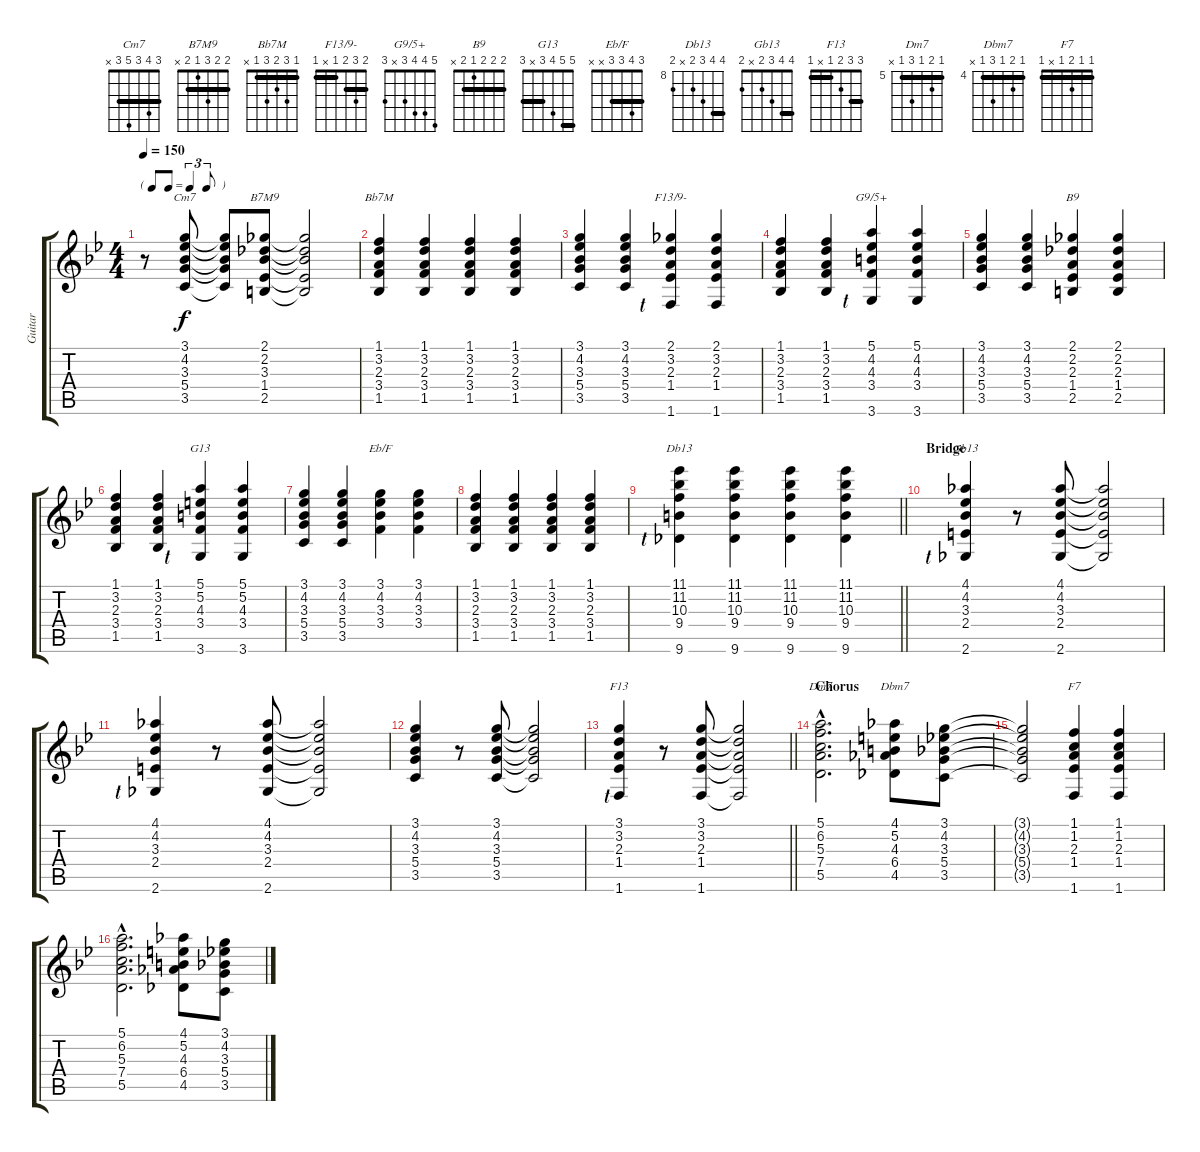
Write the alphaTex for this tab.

\track ("Guitar" "Guitar") {instrument acousticguitarnylon}
\staff {score tabs}
\tuning (E4 B3 G3 D3 A2 E2) {hide}
\chord ("Cm7" 3 4 3 5 3 x) {barre 3}
\chord ("B7M9" 2 2 3 1 2 x) {barre 2}
\chord ("Bb7M" 1 3 2 3 1 x) {barre 1}
\chord ("F13/9-" 2 3 2 1 x 1) {barre (1 2)}
\chord ("G9/5+" 5 4 4 3 x 3)
\chord ("B9" 2 2 2 1 2 x) {barre 2}
\chord ("G13" 5 5 4 3 x 3) {barre (3 5)}
\chord ("Eb/F" 3 4 3 3 x x) {barre 3}
\chord ("Db13" 11 11 10 9 x 9) {firstfret 8 barre 11}
\chord ("Gb13" 4 4 3 2 x 2) {barre 4}
\chord ("F13" 3 3 2 1 x 1) {barre (1 3)}
\chord ("Dm7" 5 6 5 7 5 x) {firstfret 5 barre 5}
\chord ("Dbm7" 4 5 4 6 4 x) {firstfret 4 barre 4}
\chord ("F7" 1 1 2 1 x 1) {barre 1}
\ts (4 4)
\tf triplet8th
\tempo 150
\clef g2
\ks bb
r.8{dy f} (3.1 4.2 3.3 5.4 3.5).8{ch "Cm7"} (3.1{t} 4.2{t} 3.3{t} 5.4{t} 3.5{t}).8 (2.1 2.2 3.3 1.4 2.5).8{ch "B7M9"} (2.1{t} 2.2{t} 3.3{t} 1.4{t} 2.5{t}).2 |
(1.1 3.2 2.3 3.4 1.5).4{ch "Bb7M"} (1.1 3.2 2.3 3.4 1.5).4 (1.1 3.2 2.3 3.4 1.5).4 (1.1 3.2 2.3 3.4 1.5).4 |
(3.1 4.2 3.3 5.4 3.5).4 (3.1 4.2 3.3 5.4 3.5).4 (2.1 3.2 2.3 1.4 1.6{lf 1}).4{ch "F13/9-"} (2.1 3.2 2.3 1.4 1.6).4 |
(1.1 3.2 2.3 3.4 1.5).4 (1.1 3.2 2.3 3.4 1.5).4 (5.1 4.2 4.3 3.4 3.6{lf 1}).4{ch "G9/5+"} (5.1 4.2 4.3 3.4 3.6).4 |
(3.1 4.2 3.3 5.4 3.5).4 (3.1 4.2 3.3 5.4 3.5).4 (2.1 2.2 2.3 1.4 2.5).4{ch "B9"} (2.1 2.2 2.3 1.4 2.5).4 |
(1.1 3.2 2.3 3.4 1.5).4 (1.1 3.2 2.3 3.4 1.5).4 (5.1 5.2 4.3 3.4 3.6{lf 1}).4{ch "G13"} (5.1 5.2 4.3 3.4 3.6).4 |
(3.1 4.2 3.3 5.4 3.5).4 (3.1 4.2 3.3 5.4 3.5).4 (3.1 4.2 3.3 3.4).4{ch "Eb/F"} (3.1 4.2 3.3 3.4).4 |
(1.1 3.2 2.3 3.4 1.5).4 (1.1 3.2 2.3 3.4 1.5).4 (1.1 3.2 2.3 3.4 1.5).4 (1.1 3.2 2.3 3.4 1.5).4 |
\barLineRight lightlight
(11.1 11.2 10.3 9.4 9.6{lf 1}).4{ch "Db13"} (11.1 11.2 10.3 9.4 9.6).4 (11.1 11.2 10.3 9.4 9.6).4 (11.1 11.2 10.3 9.4 9.6).4 |
\section ("" "Bridge")
(4.1 4.2 3.3 2.4 2.6{lf 1}).4{ch "Gb13"} r.8 (4.1 4.2 3.3 2.4 2.6).8 (4.1{t} 4.2{t} 3.3{t} 2.4{t} 2.6{t}).2 |
(4.1 4.2 3.3 2.4 2.6{lf 1}).4 r.8 (4.1 4.2 3.3 2.4 2.6).8 (4.1{t} 4.2{t} 3.3{t} 2.4{t} 2.6{t}).2 |
(3.1 4.2 3.3 5.4 3.5).4 r.8 (3.1 4.2 3.3 5.4 3.5).8 (3.1{t} 4.2{t} 3.3{t} 5.4{t} 3.5{t}).2 |
\barLineRight lightlight
(3.1 3.2 2.3 1.4 1.6{lf 1}).4{ch "F13"} r.8 (3.1 3.2 2.3 1.4 1.6).8 (3.1{t} 3.2{t} 2.3{t} 1.4{t} 1.6{t}).2 |
\section ("" "Chorus")
(5.1{hac} 6.2{hac} 5.3{hac} 7.4{hac} 5.5{hac}).2{d ch "Dm7"} (4.1 5.2 4.3 6.4 4.5).8{ch "Dbm7"} (3.1 4.2 3.3 5.4 3.5).8 |
(3.1{t} 4.2{t} 3.3{t} 5.4{t} 3.5{t}).2 (1.1 1.2 2.3 1.4 1.6).4{ch "F7"} (1.1 1.2 2.3 1.4 1.6).4 |
(5.1{hac} 6.2{hac} 5.3{hac} 7.4{hac} 5.5{hac}).2{d} (4.1 5.2 4.3 6.4 4.5).8 (3.1 4.2 3.3 5.4 3.5).8
